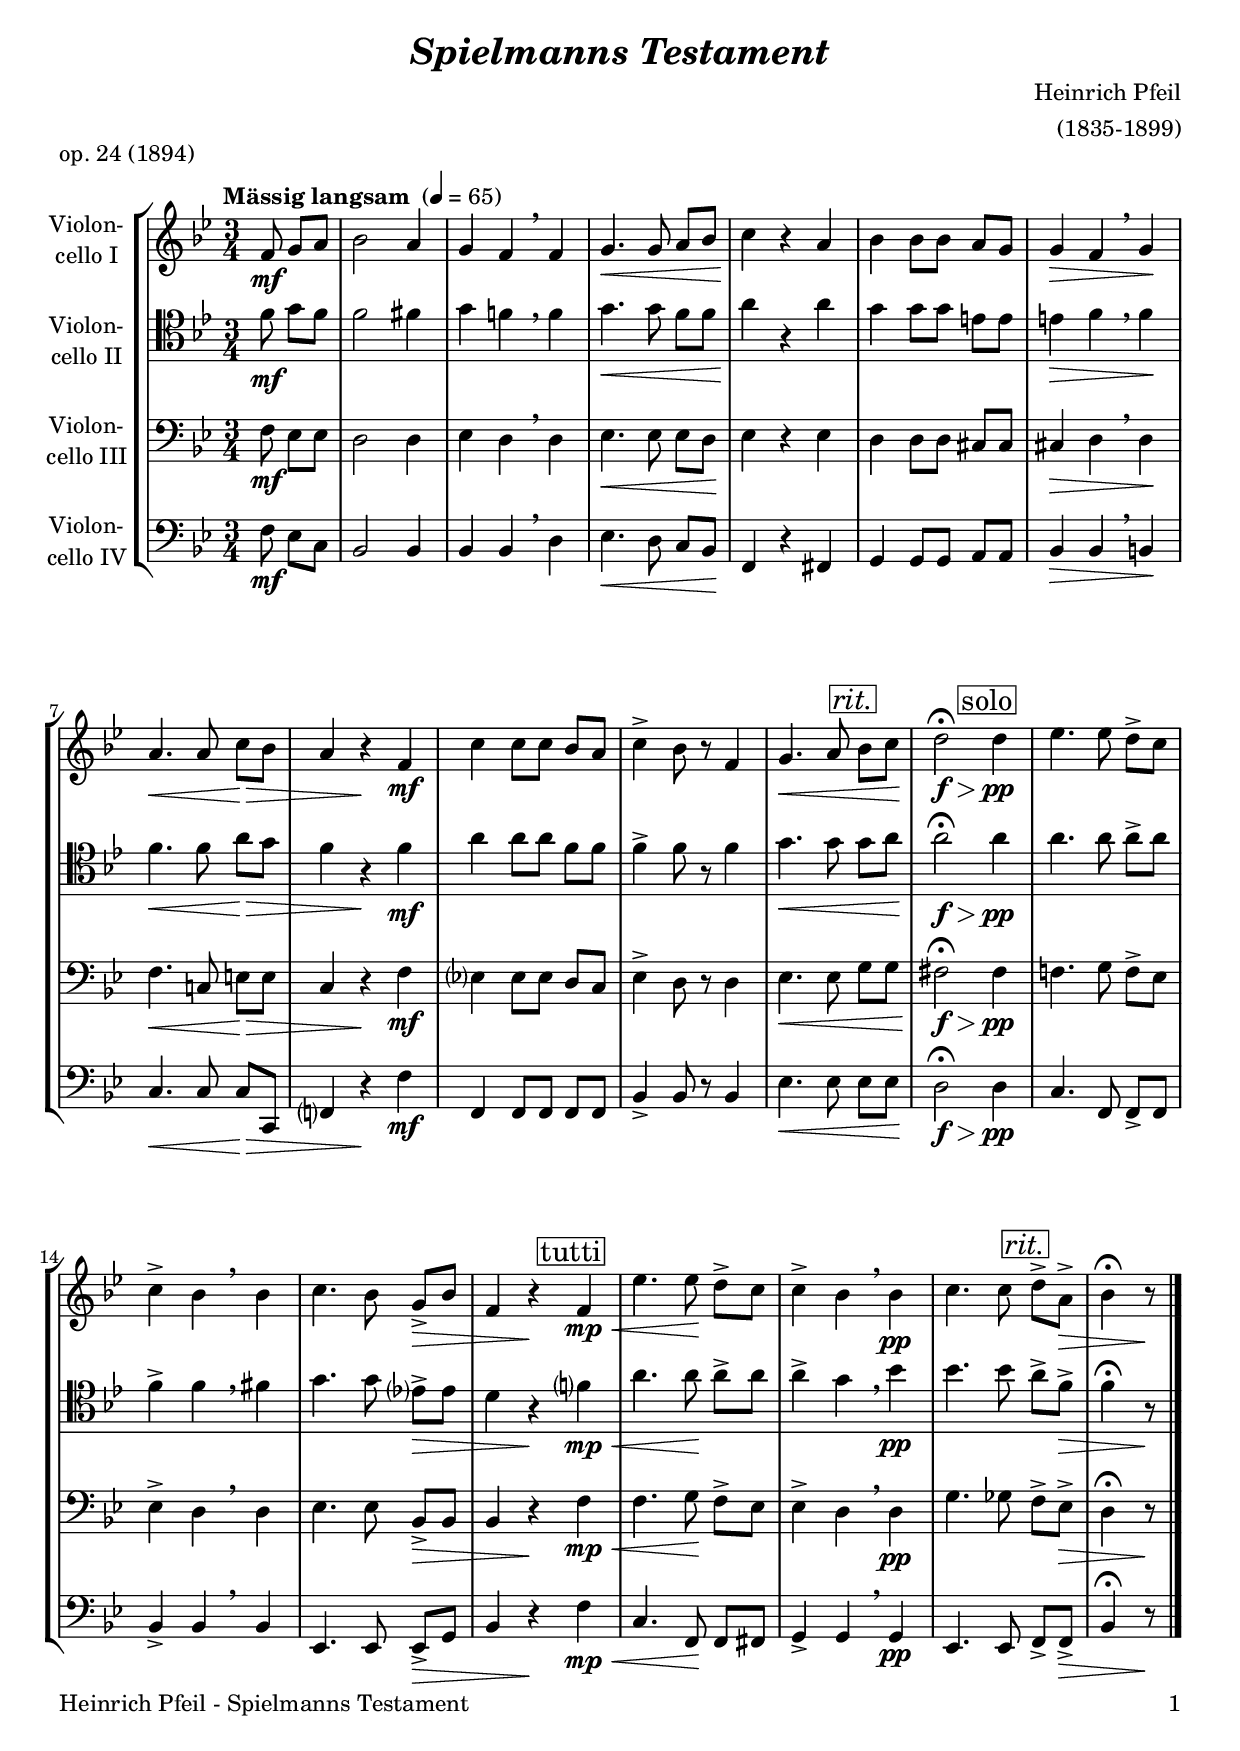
\version "2.18.2"
\include "deutsch.ly"
  
#(set-global-staff-size 20)

\header {
  title     = \markup \bold \italic "Spielmanns Testament"
  composer  = "Heinrich Pfeil"
  arranger  = "(1835-1899)"
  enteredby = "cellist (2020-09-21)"
  piece     = "op. 24 (1894)"
}

voiceconsts = {
  \key es \major
  \time 3/4
  \clef "bass"
  \numericTimeSignature
  \compressFullBarRests
  % Set default beaming for all staves
  \set Timing.beamExceptions = #'()
  \set Timing.baseMoment     = #(ly:make-moment 1 4)
  \set Timing.beatStructure  = #'(1 1 1)
  \tempo "Mässig langsam " 4=65
}

micl = "clarinet"
mifl = "flute"
miob = "oboe"
mifh = "french horn"
misx = "tenor sax"
mist = "string ensemble 1"
miba = "cello"

rit  = \mark \markup \box \italic "rit."
solo = \mark \markup \box "solo"
tutt = \mark \markup \box "tutti"

va = \relative c'' {
  \voiceconsts
  \clef "treble"

  \partial 4.
  b8\mf c d
  es2 d4
  c b \breathe b

  c4.\< c8 d es
  f4\! r d
  es4 es8 es d c

  c4\> b \breathe c\!
  d4.\< d8 f\!\> es
  d4 r\! b\mf

  f'4 f8 f es d
  f4-> es8 r b4
  c4.\< d8 \rit es f\!

  g2\fermata\f\> \solo g4\!\pp
  as4. as8 g-> f
  f4-> es \breathe es

  f4. es8 c->\> es
  b4 r\! \tutt b\mp\<
  as'4. as8\! g-> f

  f4-> es \breathe es\pp
  f4. f8 \rit g-> d->\>
  es4\fermata r8\! \bar "|."
}

vb = \relative c'' {
  \voiceconsts
  \clef "tenor"

  \partial 4. b8\mf c b
  b2 h4
  c b! \breathe b

  c4.\< c8 b b
  d4\! r d
  c4 c8 c a a

  a4\> b \breathe b\!
  b4.\< b8 d\!\> c
  b4 r\! b\mf

  d4 d8 d b b
  b4-> b8 r b4
  c4.\< c8 \rit c d\!

  d2\fermata\f\> \solo d4\!\pp
  d4. d8 d-> d
  b4-> b \breathe h

  c4. c8 as?->\> as
  g4 r\! \tutt b?\mp\<
  d4. d8\! d-> d

  d4-> c \breathe es\pp
  es4. es8 \rit d-> b->\>
  b4\fermata r8\! \bar "|."
}

vc = \relative c' {
  \voiceconsts

  \partial 4. b8\mf as as
  g2 g4
  as g \breathe g

  as4.\< as8 as g\!
  as4 r as
  g4 g8 g fis fis

  fis4\> g \breathe g\!
  b4.\< f!8 a\!\> a
  f4 r\! b\mf

  as?4 as8 as g f
  as4-> g8 r g4
  as4.\< as8 \rit c c

  h2\fermata\f\> \solo h4\!\pp
  b!4. c8 b-> as
  as4-> g \breathe g

  as4. as8 es->\> es
  es4 r\! \tutt b'\mp\<
  b4. c8\! b-> as

  as4-> g \breathe g\pp
  c4. ces8 \rit b-> as->\>
  g4\fermata r8\! \bar "|."
}

vd = \relative c' {
  \voiceconsts

  \partial 4.
  b8\mf as f
  es2 es4
  es es \breathe g

  as4.\< g8 f es\!
  b4 r h
  c4 c8 c d d

  es4\> es \breathe e\!
  f4.\< f8 f\!\> f,
  b?4 r\! b'\mf

  b,4 b8 b b b
  es4-> es8 r es4
  as4.\< as8 \rit as as\!

  g2\fermata\f\> \solo g4\!\pp
  f4. b,8 b-> b
  es4-> es \breathe es

  as,4. as8 as->\> c
  es4 r\! \tutt b'\mp\<
  f4. b,8\! b h

  c4-> c \breathe c\pp
  as4. as8 \rit b-> b->\>
  es4\fermata r8\! \bar "|."
}


music = \new StaffGroup <<
      \new Staff {
	\set Staff.midiInstrument = \miba
	\set Staff.instrumentName = \markup \center-column { "Violon-" "cello I" }
	\transpose es b, { \va }
      }

      \new Staff {
	\set Staff.midiInstrument = \miba
	\set Staff.instrumentName = \markup \center-column { "Violon-" "cello II" }
	\transpose es b, { \vb }
      }

      \new Staff {
	\set Staff.midiInstrument = \miba
	\set Staff.instrumentName = \markup \center-column { "Violon-" "cello III" }
	\transpose es b, { \vc }
      }

      \new Staff {
	\set Staff.midiInstrument = \miba
	\set Staff.instrumentName = \markup \center-column { "Violon-" "cello IV" }
	\transpose es b, { \vd }
      }
>>

\book {
   \paper {
    print-page-number = ##t
    print-first-page-number = ##t
    ragged-last-bottom = ##f
    oddHeaderMarkup = \markup \null
    evenHeaderMarkup = \markup \null
    oddFooterMarkup = \markup {
      \fill-line {
        \on-the-fly #print-page-number-check-first
        "Heinrich Pfeil - Spielmanns Testament" \fromproperty #'page:page-number-string
      }
    }
    evenFooterMarkup = \oddFooterMarkup
  } \score {
    \music
    \layout {}
  }

  \score {
    \unfoldRepeats \music

    \midi {
      \context {
        \Score
      }
    }
  }
}